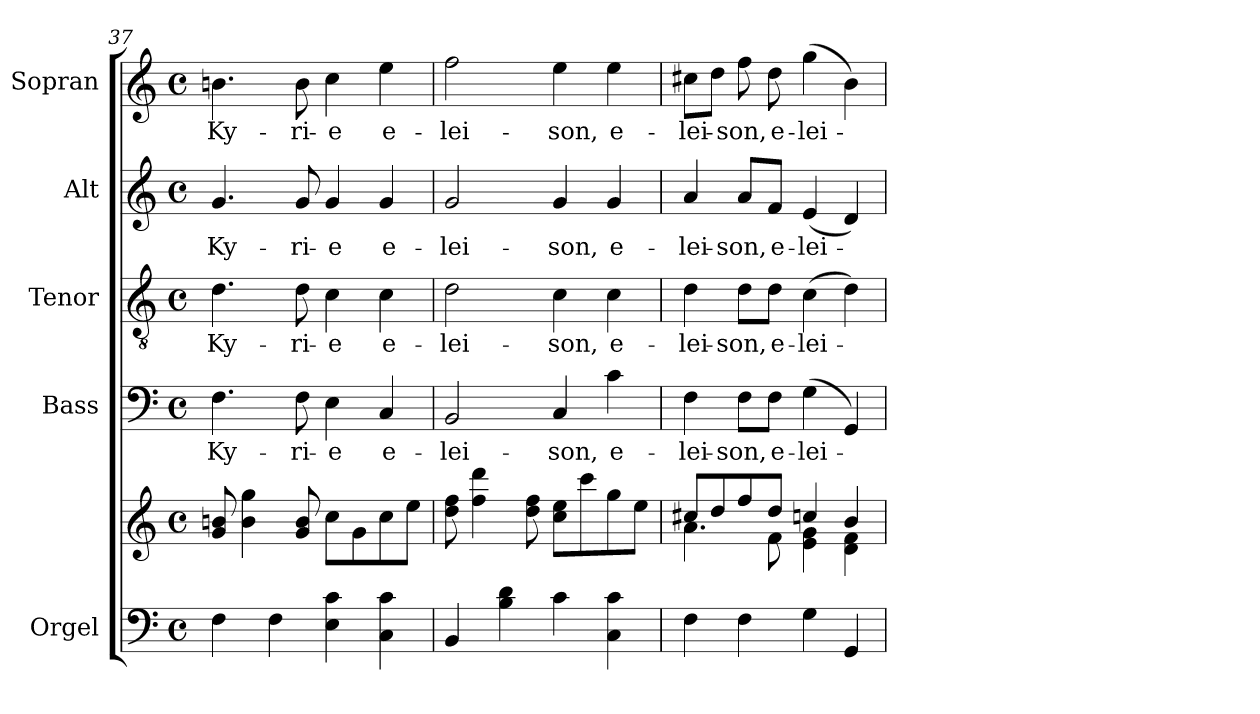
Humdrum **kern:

**kern	**kern	**kern	**text	**kern	**text	**kern	**text	**kern	**text
*part5	*part5	*part4	*part4	*part3	*part3	*part2	*part2	*part1	*part1
*staff6	*staff5	*staff4	*staff4	*staff3	*staff3	*staff2	*staff2	*staff1	*staff1
*I"Orgel	*	*I"Bass	*	*I"Tenor	*	*I"Alt	*	*I"Sopran	*
*I'Org.	*	*I'B.	*	*I'T.	*	*I'A.	*	*I'S.	*
*clefF4	*clefG2	*clefF4	*	*clefGv2	*	*clefG2	*	*clefG2	*
*k[]	*k[]	*k[]	*	*k[]	*	*k[]	*	*k[]	*
*C:	*C:	*C:	*	*C:	*	*C:	*	*C:	*
*M4/4	*M4/4	*M4/4	*	*M4/4	*	*M4/4	*	*M4/4	*
*met(c)	*met(c)	*met(c)	*	*met(c)	*	*met(c)	*	*met(c)	*
=37	=37	=37	=37	=37	=37	=37	=37	=37	=37
!	!	!	!LO:LY:b	!	!LO:LY:b	!	!LO:LY:b	!	!LO:LY:b
4F\	8g/ 8bn/	4.F\	Ky-	4.d\	Ky-	4.g/	Ky-	4.bn\	Ky-
.	4b\ 4gg\	.	.	.	.	.	.	.	.
4F\	.	.	.	.	.	.	.	.	.
!	!	!	!LO:LY:b	!	!LO:LY:b	!	!LO:LY:b	!	!LO:LY:b
.	8g/ 8b/	8F\	-ri-	8d\	-ri-	8g/	-ri-	8b\	-ri-
!	!	!	!LO:LY:b	!	!LO:LY:b	!	!LO:LY:b	!	!LO:LY:b
4E\ 4c\	8cc\L	4E\	-e	4c\	-e	4g/	-e	4cc\	-e
.	8g\	.	.	.	.	.	.	.	.
!	!	!	!LO:LY:b	!	!LO:LY:b	!	!LO:LY:b	!	!LO:LY:b
4C\ 4c\	8cc\	4C/	e-	4c\	e-	4g/	e-	4ee\	e-
.	8ee\J	.	.	.	.	.	.	.	.
!!LO:PB:g=z
=38	=38	=38	=38	=38	=38	=38	=38	=38	=38
!	!	!	!LO:LY:b	!	!LO:LY:b	!	!LO:LY:b	!	!LO:LY:b
4BB/	8dd\ 8ff\	2BB/	-lei-	2d\	-lei-	2g/	-lei-	2ff\	-lei-
.	4ff\ 4ddd\	.	.	.	.	.	.	.	.
4B\ 4d\	.	.	.	.	.	.	.	.	.
.	8dd\ 8ff\	.	.	.	.	.	.	.	.
!	!	!	!LO:LY:b	!	!LO:LY:b	!	!LO:LY:b	!	!LO:LY:b
4c\	8cc\ 8ee\L	4C/	-son,	4c\	-son,	4g/	-son,	4ee\	-son,
.	8ccc\	.	.	.	.	.	.	.	.
!	!	!	!LO:LY:b	!	!LO:LY:b	!	!LO:LY:b	!	!LO:LY:b
4C\ 4c\	8gg\	4c\	e-	4c\	e-	4g/	e-	4ee\	e-
.	8ee\J	.	.	.	.	.	.	.	.
=39	=39	=39	=39	=39	=39	=39	=39	=39	=39
*	*^	*	*	*	*	*	*	*	*
!	!	!	!	!LO:LY:b	!	!LO:LY:b	!	!LO:LY:b	!	!LO:LY:b
4F\	8cc#X/L	4.a\	4F\	-lei-	4d\	-lei-	4a/	-lei-	8cc#X\L	-lei-
.	8dd/	.	.	.	.	.	.	.	8dd\J	.
!	!	!	!	!LO:LY:b	!	!LO:LY:b	!	!LO:LY:b	!	!LO:LY:b
4F\	8ff/	.	8F\L	-son,	8d\L	-son,	8a/L	-son,	8ff\	-son,
!	!	!	!	!LO:LY:b	!	!LO:LY:b	!	!LO:LY:b	!	!LO:LY:b
.	8dd/J	8f\	8F\J	e-	8d\J	e-	8f/J	e-	8dd\	e-
!	!	!	!	!LO:LY:b	!	!LO:LY:b	!	!LO:LY:b	!	!LO:LY:b
4G\	4ccn/	4e\ 4g\	(>4G\	-lei-	(>4c\	-lei-	(<4e/	-lei-	(>4gg\	-lei-
4GG/	4b/	4d\ 4f\	4GG/)	.	4d\)	.	4d/)	.	4b\)	.
*	*v	*v	*	*	*	*	*	*	*	*
=	=	=	=	=	=	=	=	=	=
*-	*-	*-	*-	*-	*-	*-	*-	*-	*-
